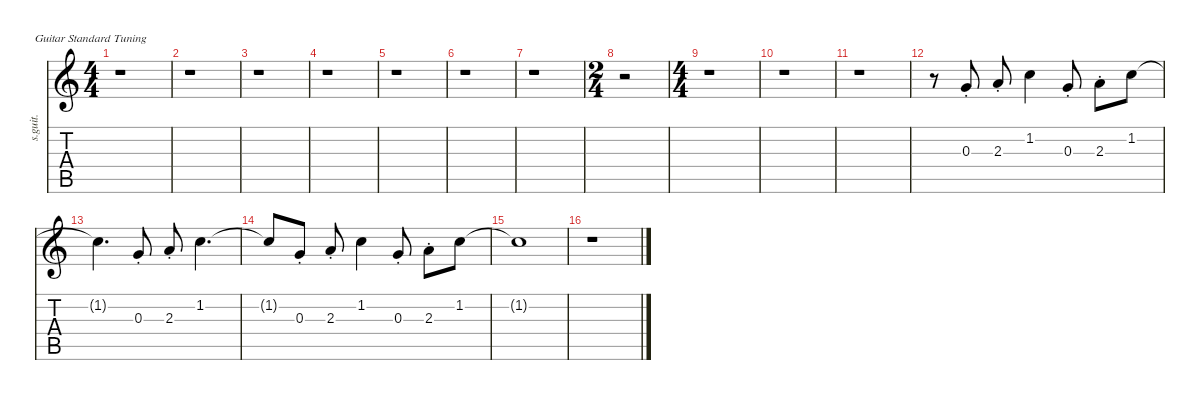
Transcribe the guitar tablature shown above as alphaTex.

\defaultSystemsLayout 4
\hideDynamics
\bracketExtendMode nobrackets
\track ("Cello" "s.guit.") {instrument electricbassfinger}
\staff {score tabs}
\tuning (E4 B3 G3 D3 A2 E2)
\ts (4 4)
\tempo (107 hide)
\clef g2
\ks c
r.1{dy f} |
r.1 |
r.1 |
r.1 |
r.1 |
r.1 |
r.1 |
\ts (2 4)
\beaming (8 2 2 2 2)
r.2 |
\ts (4 4)
\beaming (8 2 2 2 2)
r.1 |
r.1 |
r.1 |
r.8 0.3{st}.8{dy mp} 2.3{st}.8 1.2.4 0.3{st}.8 2.3{st}.8 1.2.8 |
1.2{t}.4{d dy f} 0.3{st}.8{dy mp} 2.3{st}.8 1.2.4{d} |
1.2{t}.8{dy f} 0.3{st}.8{dy mp} 2.3{st}.8 1.2.4 0.3{st}.8 2.3{st}.8 1.2.8 |
1.2{t}.1{dy f} |
r.1
